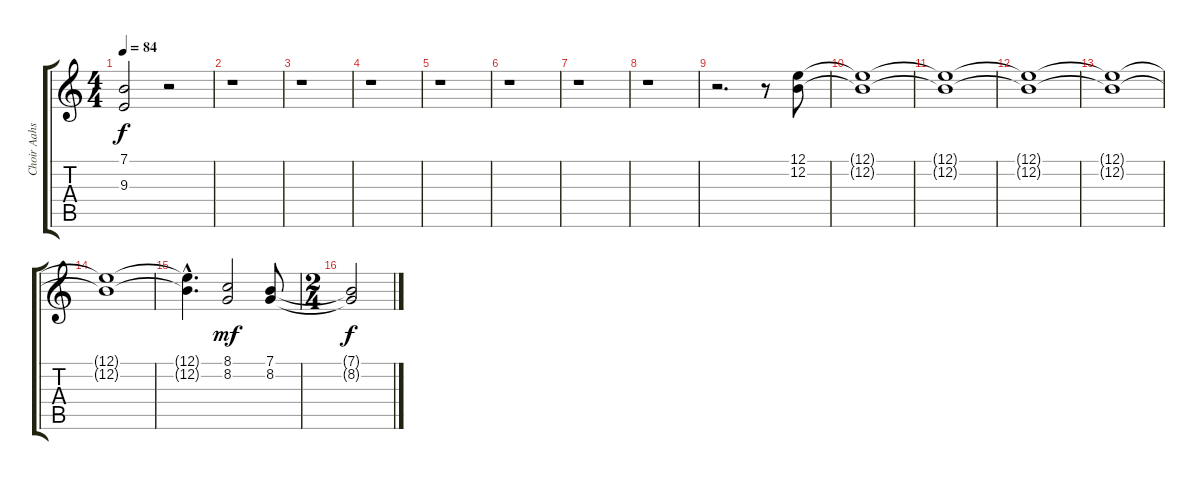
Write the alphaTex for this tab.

\track ("Choir Aahs" "Choir Aahs") {instrument choiraahs}
\staff {score tabs}
\tuning (E4 B3 G3 D3 A2 E2) {hide}
\ts (4 4)
\tempo 84
\clef g2
\ks c
(7.1{t} 9.3{t}).2{dy f} r.2 |
r.1 |
r.1 |
r.1 |
r.1 |
r.1 |
r.1 |
r.1 |
r.2{d} r.8 (12.1 12.2).8{volume 9} |
(12.1{t} 12.2{t}).1 |
(12.1{t} 12.2{t}).1 |
(12.1{t} 12.2{t}).1 |
(12.1{t} 12.2{t}).1 |
(12.1{t} 12.2{t}).1 |
(12.1{hac t} 12.2{hac t}).4{d} (8.1 8.2).2{dy mf volume 12} (7.1 8.2).8{volume 13} |
\ts (2 4)
(7.1{t} 8.2{t}).2{dy f}
